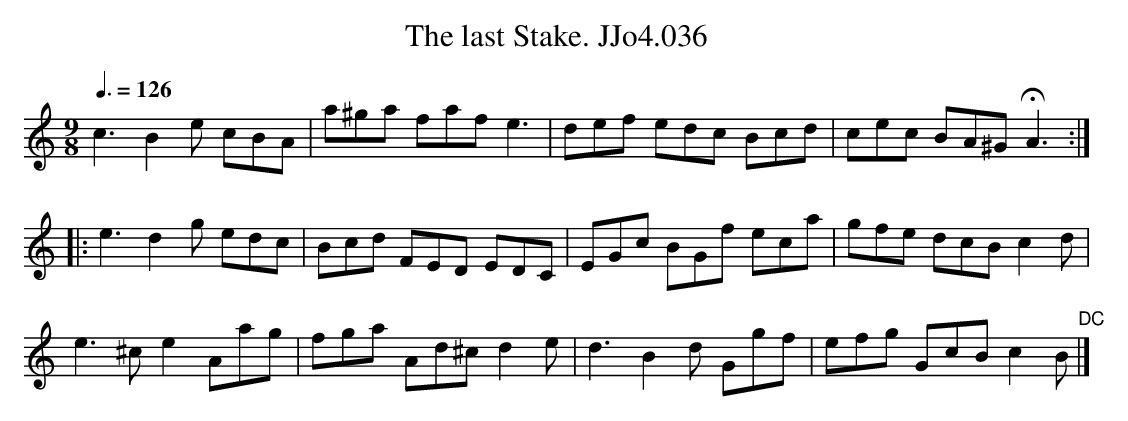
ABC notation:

X:1
T:last Stake. JJo4.036, The
M:9/8
L:1/8
Q:3/8=126
K:Amin
c3B2e cBA|a^ga fafe3|def edc Bcd|cec BA^GHA3:|
|:e3d2g edc|Bcd FED EDC|EGc BGf eca|gfe dcBc2d|
e3^ce2Aag|fga Ad^cd2e|d3B2d Ggf|efg GcBc2B"DC"|]
